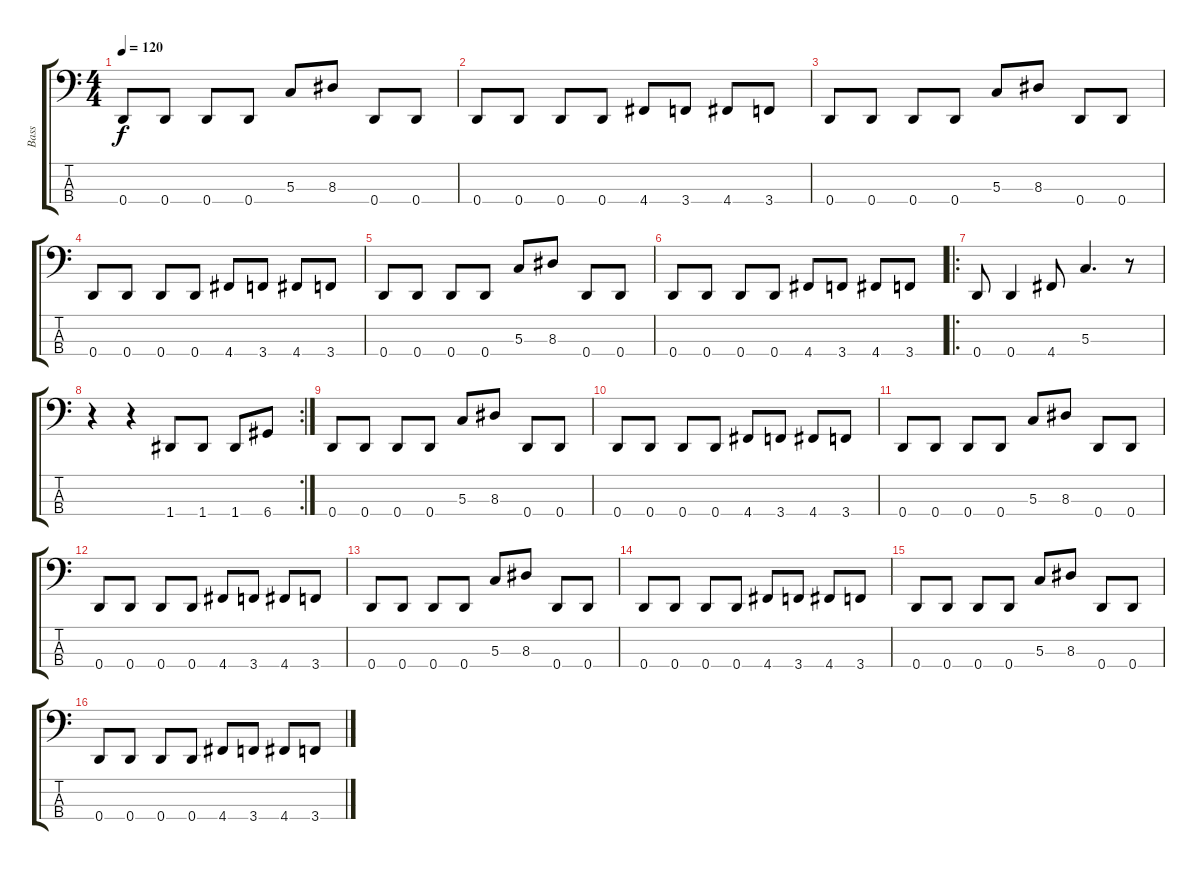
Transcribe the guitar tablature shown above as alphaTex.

\track ("Bass" "Bass") {instrument electricbasspick}
\staff {score tabs}
\tuning (F2 C2 G1 D1) {hide}
\ts (4 4)
\tempo 120
\clef f4
\ks c
0.4.8{dy f} 0.4.8 0.4.8 0.4.8 5.3.8 8.3.8 0.4.8 0.4.8 |
0.4.8 0.4.8 0.4.8 0.4.8 4.4.8 3.4.8 4.4.8 3.4.8 |
0.4.8 0.4.8 0.4.8 0.4.8 5.3.8 8.3.8 0.4.8 0.4.8 |
0.4.8 0.4.8 0.4.8 0.4.8 4.4.8 3.4.8 4.4.8 3.4.8 |
0.4.8 0.4.8 0.4.8 0.4.8 5.3.8 8.3.8 0.4.8 0.4.8 |
0.4.8 0.4.8 0.4.8 0.4.8 4.4.8 3.4.8 4.4.8 3.4.8 |
\ro
0.4.8 0.4.4 4.4.8 5.3.4{d} r.8 |
\rc 2
r.4 r.4 1.4.8 1.4.8 1.4.8 6.4.8 |
0.4.8 0.4.8 0.4.8 0.4.8 5.3.8 8.3.8 0.4.8 0.4.8 |
0.4.8 0.4.8 0.4.8 0.4.8 4.4.8 3.4.8 4.4.8 3.4.8 |
0.4.8 0.4.8 0.4.8 0.4.8 5.3.8 8.3.8 0.4.8 0.4.8 |
0.4.8 0.4.8 0.4.8 0.4.8 4.4.8 3.4.8 4.4.8 3.4.8 |
0.4.8 0.4.8 0.4.8 0.4.8 5.3.8 8.3.8 0.4.8 0.4.8 |
0.4.8 0.4.8 0.4.8 0.4.8 4.4.8 3.4.8 4.4.8 3.4.8 |
0.4.8 0.4.8 0.4.8 0.4.8 5.3.8 8.3.8 0.4.8 0.4.8 |
0.4.8 0.4.8 0.4.8 0.4.8 4.4.8 3.4.8 4.4.8 3.4.8
